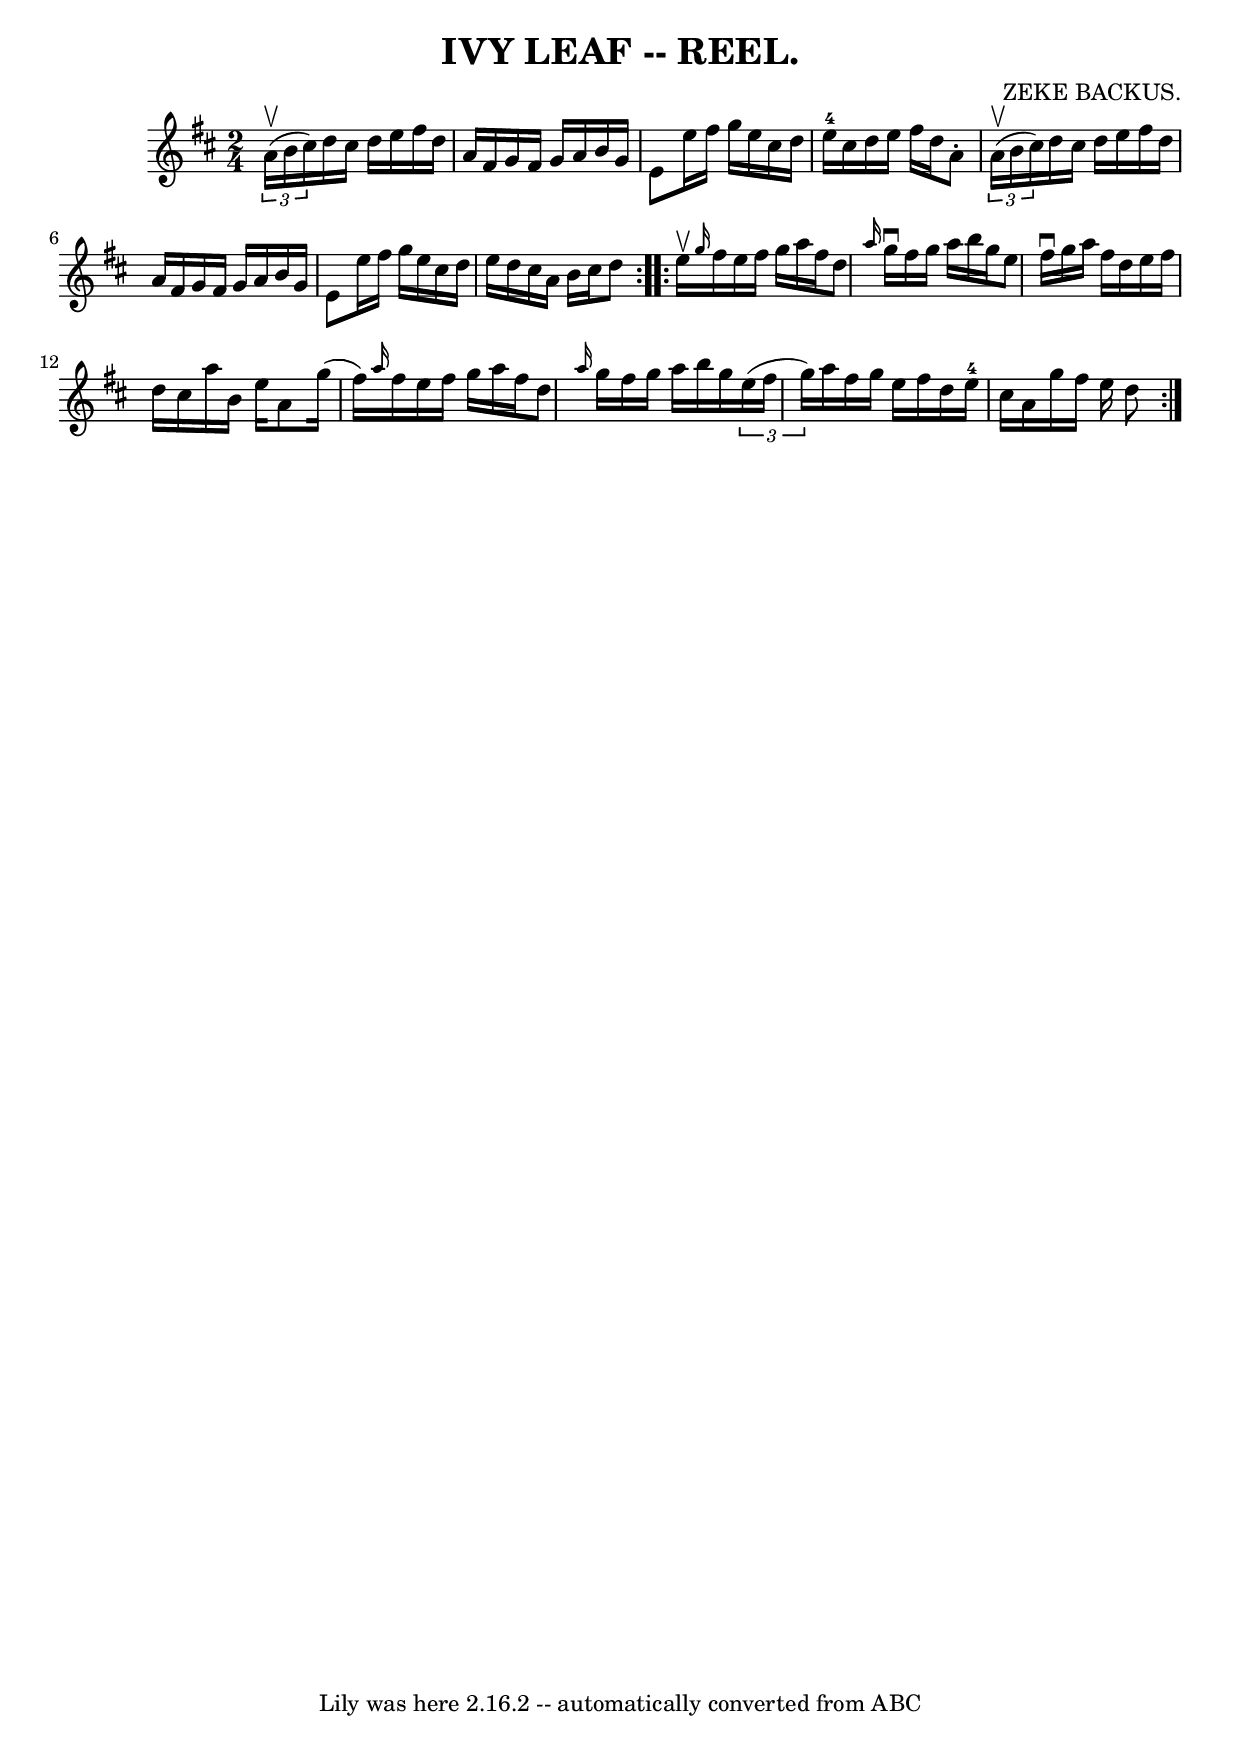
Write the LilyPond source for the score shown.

\version "2.7.40"
\include "Mammoth.ily"
\header {
	%% book = "Coles"
	composer = "ZEKE BACKUS."
	crossRefNumber = "5"
	footnotes = ""
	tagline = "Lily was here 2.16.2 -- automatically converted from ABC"
	title = "IVY LEAF -- REEL."
}
voicedefault =  {


\repeat volta 2 {
\time 2/4 
\key d \major   \times 2/3 { a'16 (^\upbow b'16 cis''16) } 
|
 d''16 cis''16 d''16 e''16 fis''16 d''16 a'16    
fis'16  |
 g'16 fis'16 g'16 a'16 b'16 g'16 e'8  
|
 e''16 fis''16 g''16 e''16 cis''16 d''16 e''16-4 
 cis''16  |
 d''16 e''16 fis''16 d''16 a'8 -.   
\times 2/3 { a'16 (^\upbow b'16 cis''16) } |
 d''16    
cis''16 d''16 e''16 fis''16 d''16 a'16 fis'16  |
   
g'16 fis'16 g'16 a'16 b'16 g'16 e'8  |
 e''16    
fis''16 g''16 e''16 cis''16 d''16 e''16 d''16  |
   
cis''16 a'16 b'16 cis''16 d''8  }     \repeat volta 2 { e''16 
^\upbow |
 \grace { g''16  } fis''16 e''16 fis''16 g''16    
a''16 fis''16 d''8  |
 \grace { a''16  } g''16^\downbow   
fis''16 g''16 a''16 b''16 g''16 e''8  |
 fis''16 
^\downbow g''16 a''16 fis''16 d''16 e''16 fis''16 d''16  
|
 cis''16 a''16 b'16 e''16 a'8 g''16 (fis''16) 
|
     \grace { a''16  } fis''16 e''16 fis''16 g''16    
a''16 fis''16 d''8  |
 \grace { a''16  } g''16 fis''16    
g''16 a''16 b''16 g''16    \times 2/3 { e''16 (fis''16 g''16  
-) } |
 a''16 fis''16 g''16 e''16 fis''16 d''16 e''16 
-4 cis''16  |
 a'16 g''16 fis''16 e''16 d''8  }   
}

\score{
    <<

	\context Staff="default"
	{
	    \voicedefault 
	}

    >>
	\layout {
	}
	\midi {}
}
